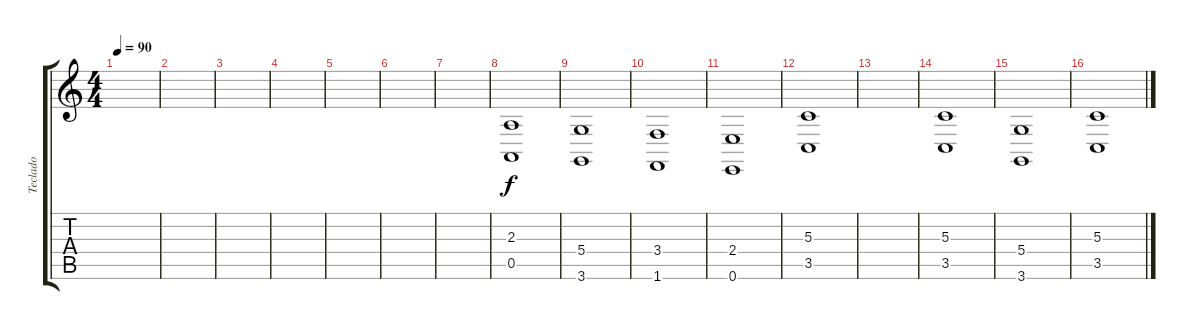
\track ("Teclado" "Teclado") {instrument synthvoice}
\staff {score tabs}
\tuning (E4 B3 G3 D3 A2 E2) {hide}
\ts (4 4)
\tempo 90
\clef g2
\ks c
|
|
|
|
|
|
|
(2.3 0.5).1 |
(5.4 3.6).1 |
(3.4 1.6).1 |
(2.4 0.6).1 |
(5.3 3.5).1 |
|
(5.3 3.5).1 |
(5.4 3.6).1 |
(5.3 3.5).1
